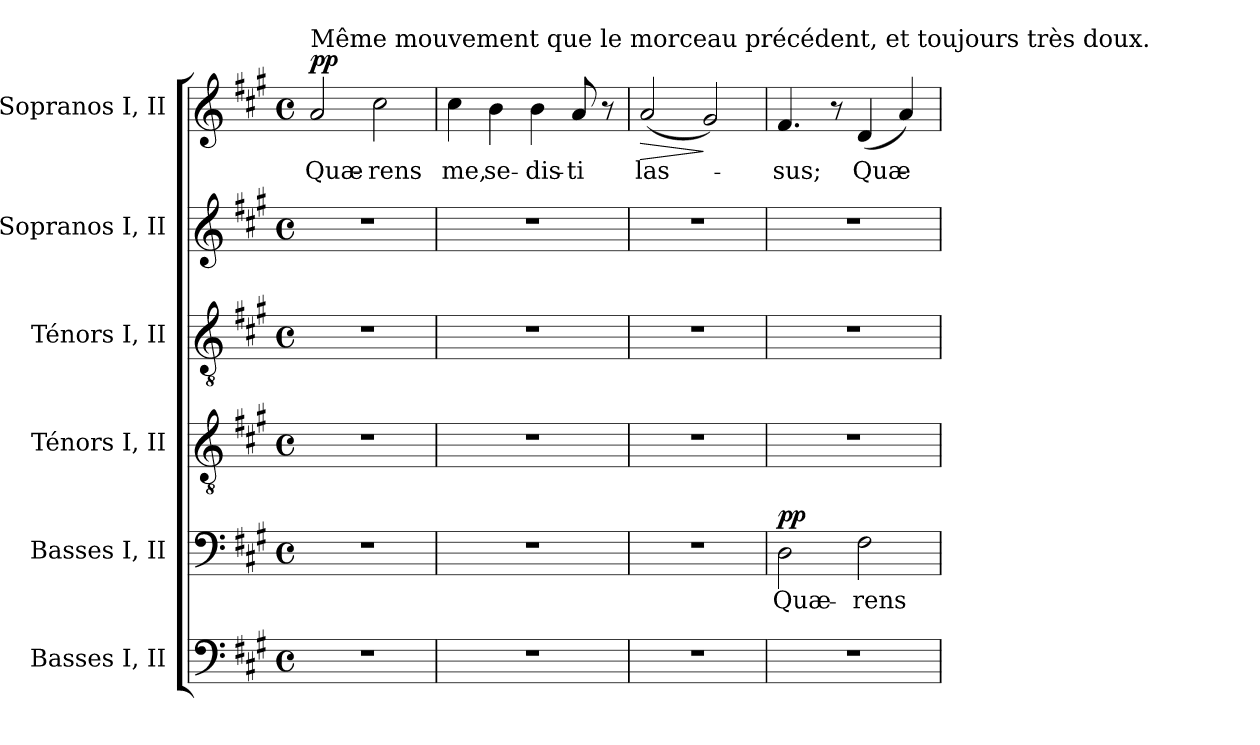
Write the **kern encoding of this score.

**kern	**kern	**text	**dynam	**kern	**kern	**kern	**kern	**text	**dynam
*part6	*part5	*part5	*part5	*part4	*part3	*part2	*part1	*part1	*part1
*staff6	*staff5	*staff5	*staff5	*staff4	*staff3	*staff2	*staff1	*staff1	*staff1
*I"Basses     I, II	*I"Basses     I, II	*	*	*I"Ténors     I, II	*I"Ténors     I, II	*I"Sopranos I, II	*I"Sopranos I, II	*	*
*I'Basses	*I'Basses	*	*	*I'Tén.	*I'Tén.	*I'Sopr.	*I'Sopr.	*	*
!!LO:PB:g=z
*clefF4	*clefF4	*	*	*clefGv2	*clefGv2	*clefG2	*clefG2	*	*
*	*	*	*	*ITrd7c12	*ITrd7c12	*	*	*	*
*k[f#c#g#]	*k[f#c#g#]	*	*	*k[f#c#g#]	*k[f#c#g#]	*k[f#c#g#]	*k[f#c#g#]	*	*
*A:	*A:	*	*	*A:	*A:	*A:	*A:	*	*
*M4/4	*M4/4	*	*	*M4/4	*M4/4	*M4/4	*M4/4	*	*
*met(c)	*met(c)	*	*	*met(c)	*met(c)	*met(c)	*met(c)	*	*
*MM80	*MM80	*	*	*MM80	*MM80	*MM80	*MM80	*	*
=1	=1	=1	=1	=1	=1	=1	=1	=1	=1
!	!	!	!	!	!	!	!LO:TX:a:t=Même mouvement que le morceau précédent, et toujours très doux.	!	!
!	!	!	!	!	!	!	!	!LO:LY:b:color=#000000	!
1r	1r	.	.	1r	1r	1r	2ai/	Quæ-	pp
!	!	!	!	!	!	!	!	!LO:LY:b:color=#000000	!
.	.	.	.	.	.	.	2cc#i\	-rens	.
=2	=2	=2	=2	=2	=2	=2	=2	=2	=2
!	!	!	!	!	!	!	!	!LO:LY:b:color=#000000	!
1r	1r	.	.	1r	1r	1r	4cc#i\	me,	.
!	!	!	!	!	!	!	!	!LO:LY:b:color=#000000	!
.	.	.	.	.	.	.	4bi\	se-	.
!	!	!	!	!	!	!	!	!LO:LY:b:color=#000000	!
.	.	.	.	.	.	.	4bi\	-dis-	.
!	!	!	!	!	!	!	!	!LO:LY:b:color=#000000	!
.	.	.	.	.	.	.	8ai/	-ti	.
.	.	.	.	.	.	.	8r	.	.
=3	=3	=3	=3	=3	=3	=3	=3	=3	=3
!	!	!	!	!	!	!	!	!LO:LY:b:color=#000000	!LO:HP:b
1r	1r	.	.	1r	1r	1r	(2ai/	las-	>
.	.	.	.	.	.	.	2g#i/)	.	]
=4	=4	=4	=4	=4	=4	=4	=4	=4	=4
!	!	!LO:LY:b:color=#000000	!	!	!	!	!	!	!
!	!	!	!	!	!	!	!	!LO:LY:b:color=#000000	!
1r	2Di\	Quæ-	pp	1r	1r	1r	4.f#i/	-sus;	.
.	.	.	.	.	.	.	8r	.	.
!	!	!LO:LY:b:color=#000000	!	!	!	!	!	!	!
!	!	!	!	!	!	!	!	!LO:LY:b:color=#000000	!
.	2F#i\	-rens	.	.	.	.	(4di/	Quæ-	.
.	.	.	.	.	.	.	4ai/)	.	.
=	=	=	=	=	=	=	=	=	=
*-	*-	*-	*-	*-	*-	*-	*-	*-	*-
